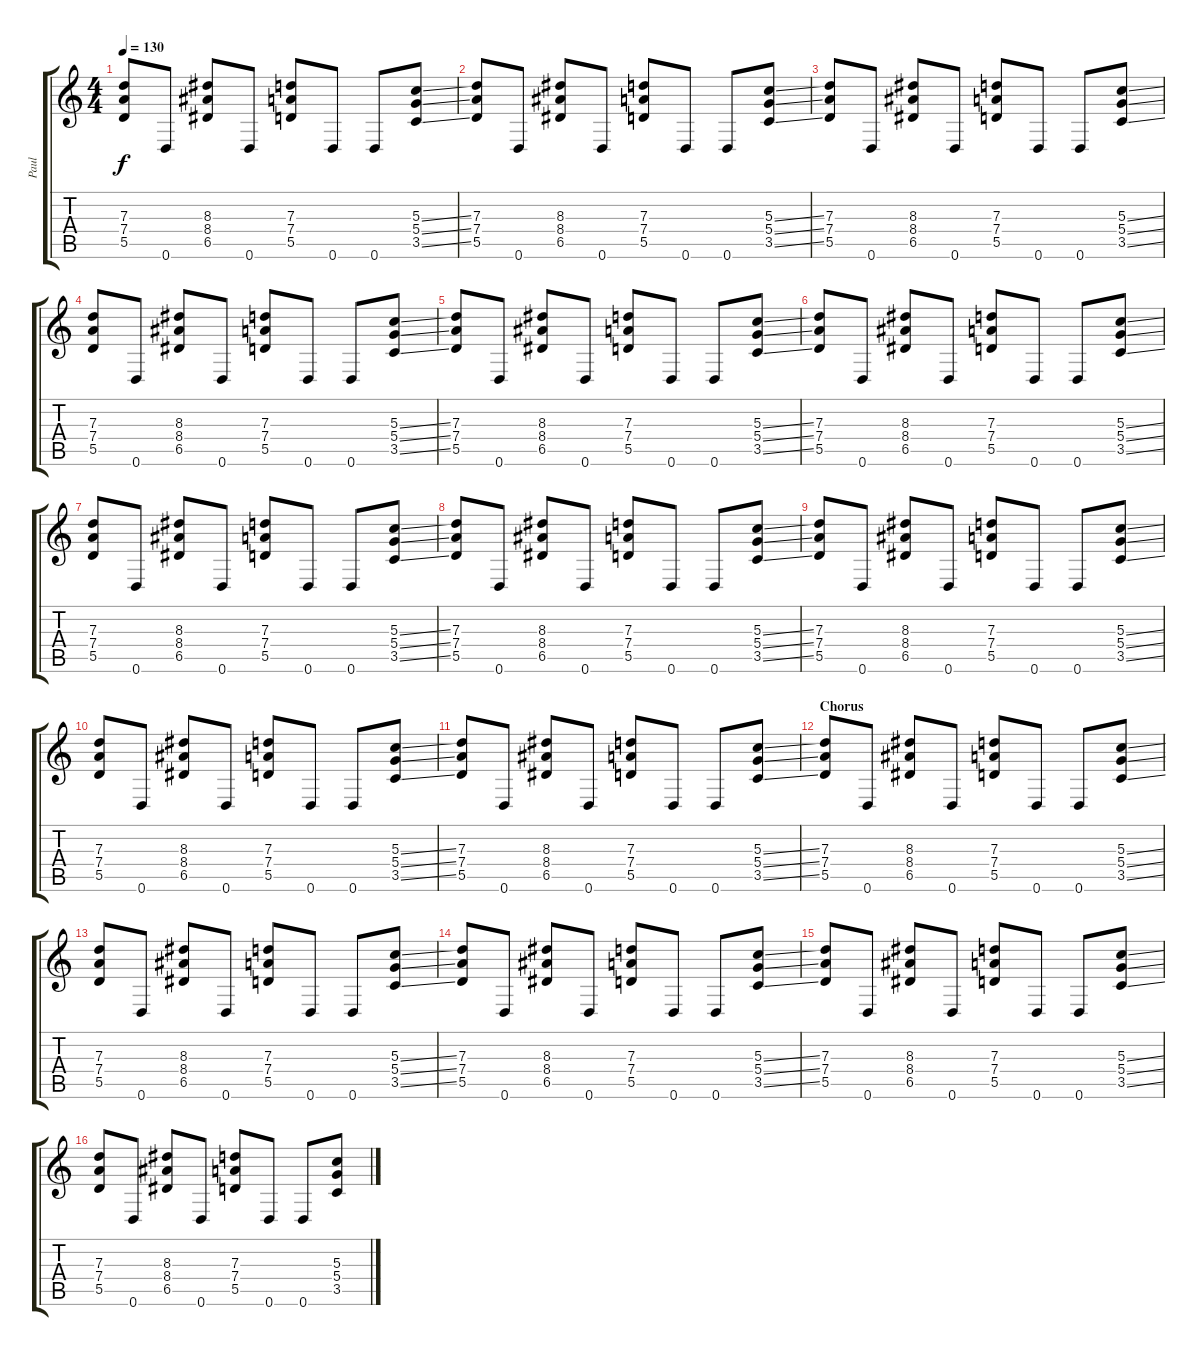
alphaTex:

\track ("Paul" "Paul") {instrument distortionguitar}
\staff {score tabs}
\tuning (E4 B3 G3 D3 A2 D2) {hide}
\ts (4 4)
\tempo 130
\clef g2
\ks c
(7.3 7.4 5.5).8{dy f} 0.6.8 (8.3 8.4 6.5).8 0.6.8 (7.3 7.4 5.5).8 0.6.8 0.6.8 (5.3{ss} 5.4{ss} 3.5{ss}).8 |
(7.3 7.4 5.5).8 0.6.8 (8.3 8.4 6.5).8 0.6.8 (7.3 7.4 5.5).8 0.6.8 0.6.8 (5.3{ss} 5.4{ss} 3.5{ss}).8 |
(7.3 7.4 5.5).8 0.6.8 (8.3 8.4 6.5).8 0.6.8 (7.3 7.4 5.5).8 0.6.8 0.6.8 (5.3{ss} 5.4{ss} 3.5{ss}).8 |
(7.3 7.4 5.5).8 0.6.8 (8.3 8.4 6.5).8 0.6.8 (7.3 7.4 5.5).8 0.6.8 0.6.8 (5.3{ss} 5.4{ss} 3.5{ss}).8 |
(7.3 7.4 5.5).8 0.6.8 (8.3 8.4 6.5).8 0.6.8 (7.3 7.4 5.5).8 0.6.8 0.6.8 (5.3{ss} 5.4{ss} 3.5{ss}).8 |
(7.3 7.4 5.5).8 0.6.8 (8.3 8.4 6.5).8 0.6.8 (7.3 7.4 5.5).8 0.6.8 0.6.8 (5.3{ss} 5.4{ss} 3.5{ss}).8 |
(7.3 7.4 5.5).8 0.6.8 (8.3 8.4 6.5).8 0.6.8 (7.3 7.4 5.5).8 0.6.8 0.6.8 (5.3{ss} 5.4{ss} 3.5{ss}).8 |
(7.3 7.4 5.5).8 0.6.8 (8.3 8.4 6.5).8 0.6.8 (7.3 7.4 5.5).8 0.6.8 0.6.8 (5.3{ss} 5.4{ss} 3.5{ss}).8 |
(7.3 7.4 5.5).8 0.6.8 (8.3 8.4 6.5).8 0.6.8 (7.3 7.4 5.5).8 0.6.8 0.6.8 (5.3{ss} 5.4{ss} 3.5{ss}).8 |
(7.3 7.4 5.5).8 0.6.8 (8.3 8.4 6.5).8 0.6.8 (7.3 7.4 5.5).8 0.6.8 0.6.8 (5.3{ss} 5.4{ss} 3.5{ss}).8 |
(7.3 7.4 5.5).8 0.6.8 (8.3 8.4 6.5).8 0.6.8 (7.3 7.4 5.5).8 0.6.8 0.6.8 (5.3{ss} 5.4{ss} 3.5{ss}).8 |
\section ("" "Chorus")
(7.3 7.4 5.5).8 0.6.8 (8.3 8.4 6.5).8 0.6.8 (7.3 7.4 5.5).8 0.6.8 0.6.8 (5.3{ss} 5.4{ss} 3.5{ss}).8 |
(7.3 7.4 5.5).8 0.6.8 (8.3 8.4 6.5).8 0.6.8 (7.3 7.4 5.5).8 0.6.8 0.6.8 (5.3{ss} 5.4{ss} 3.5{ss}).8 |
(7.3 7.4 5.5).8 0.6.8 (8.3 8.4 6.5).8 0.6.8 (7.3 7.4 5.5).8 0.6.8 0.6.8 (5.3{ss} 5.4{ss} 3.5{ss}).8 |
(7.3 7.4 5.5).8 0.6.8 (8.3 8.4 6.5).8 0.6.8 (7.3 7.4 5.5).8 0.6.8 0.6.8 (5.3{ss} 5.4{ss} 3.5{ss}).8 |
(7.3 7.4 5.5).8 0.6.8 (8.3 8.4 6.5).8 0.6.8 (7.3 7.4 5.5).8 0.6.8 0.6.8 (5.3{ss} 5.4{ss} 3.5{ss}).8
